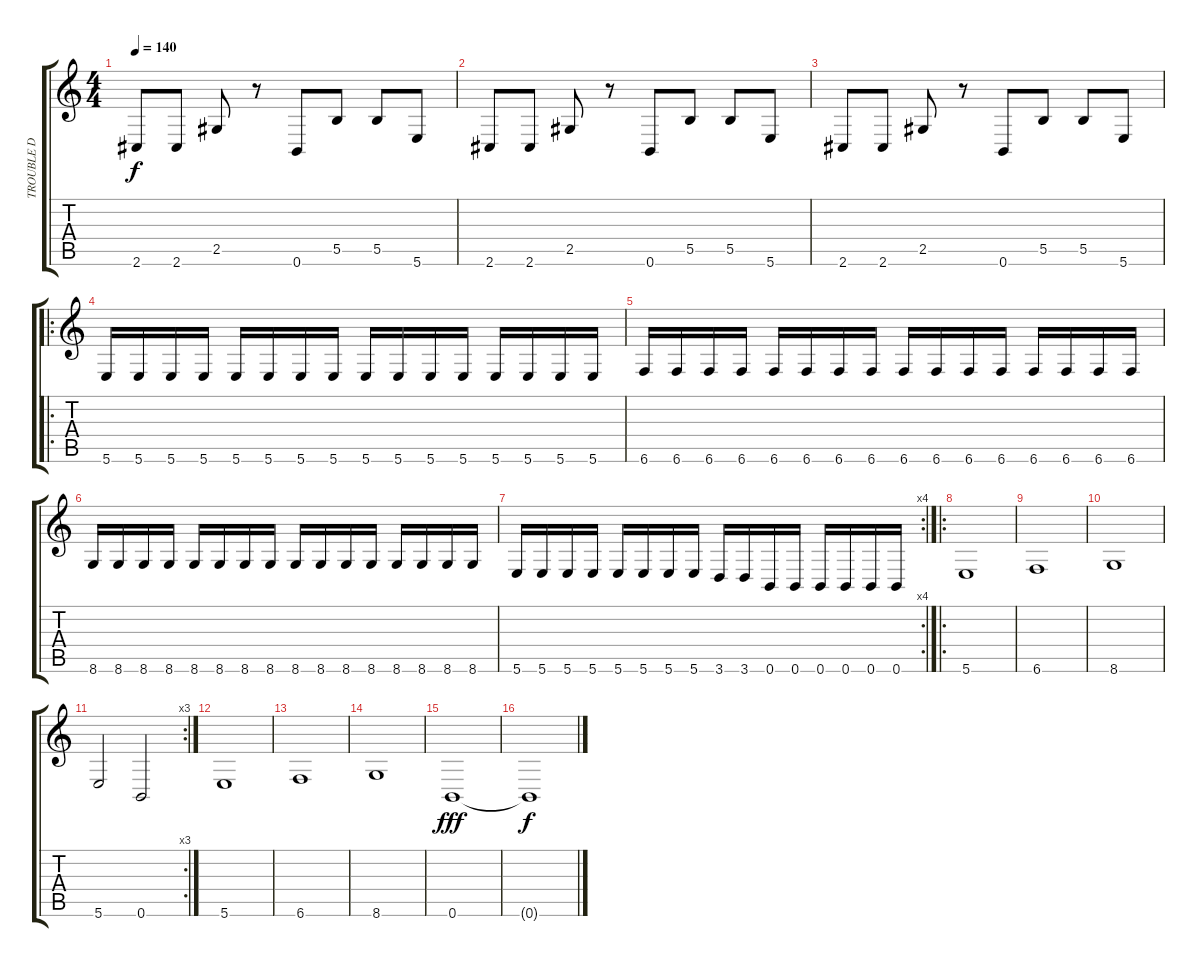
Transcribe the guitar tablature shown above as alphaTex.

\track ("TROUBLE D" "TROUBLE D") {instrument electricbassfinger}
\staff {score tabs}
\tuning (Db4 Ab3 E3 B2 Gb2 B1) {hide}
\ts (4 4)
\tempo 140
\clef g2
\ks c
2.6.8{dy f} 2.6.8 2.5.8 r.8 0.6.8 5.5.8 5.5.8 5.6.8 |
2.6.8 2.6.8 2.5.8 r.8 0.6.8 5.5.8 5.5.8 5.6.8 |
2.6.8 2.6.8 2.5.8 r.8 0.6.8 5.5.8 5.5.8 5.6.8 |
\ro
5.6.16 5.6.16 5.6.16 5.6.16 5.6.16 5.6.16 5.6.16 5.6.16 5.6.16 5.6.16 5.6.16 5.6.16 5.6.16 5.6.16 5.6.16 5.6.16 |
6.6.16 6.6.16 6.6.16 6.6.16 6.6.16 6.6.16 6.6.16 6.6.16 6.6.16 6.6.16 6.6.16 6.6.16 6.6.16 6.6.16 6.6.16 6.6.16 |
8.6.16 8.6.16 8.6.16 8.6.16 8.6.16 8.6.16 8.6.16 8.6.16 8.6.16 8.6.16 8.6.16 8.6.16 8.6.16 8.6.16 8.6.16 8.6.16 |
\rc 4
5.6.16 5.6.16 5.6.16 5.6.16 5.6.16 5.6.16 5.6.16 5.6.16 3.6.16 3.6.16 0.6.16 0.6.16 0.6.16 0.6.16 0.6.16 0.6.16 |
\ro
5.6.1 |
6.6.1 |
8.6.1 |
\rc 3
5.6.2 0.6.2 |
5.6.1 |
6.6.1 |
8.6.1 |
0.6.1{dy fff} |
0.6{t}.1{dy f}
